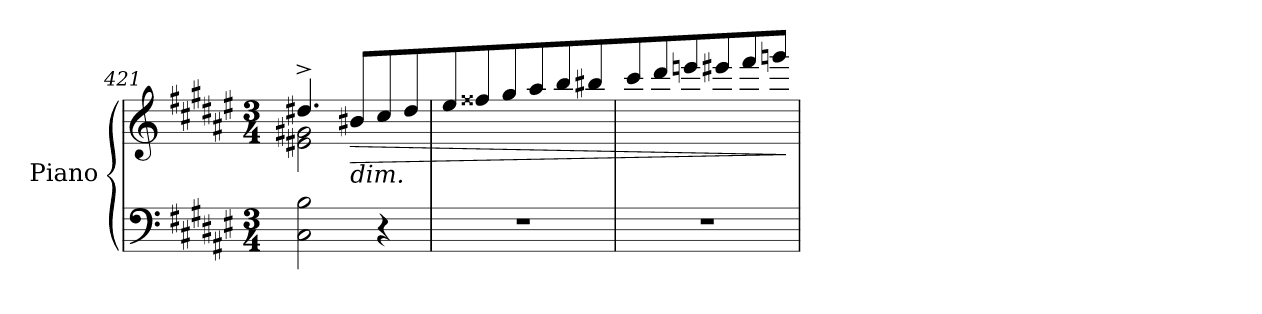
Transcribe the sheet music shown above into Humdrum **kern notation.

**kern	**kern	**dynam
*part1	*part1	*part1
*staff2	*staff1	*staff1/2
*I"Piano	*	*
*I'Pno	*	*
!!LO:LB:g=z
*clefF4	*clefG2	*
*k[f#c#g#d#a#e#]	*k[f#c#g#d#a#e#]	*
*M3/4	*M3/4	*
=421	=421	=421
*	*^	*
2C#\ 2B\	4.dd#X^/	2e#X\ 2g#X\	.
!	!LO:TX:b:i:t=dim.	!	!
!	!	!	!LO:HP:b
.	8b#X/L	.	>
4r	8cc#/	4ryy	.
.	8dd#/	.	.
*	*v	*v	*
=422	=422	=422
2.r	8ee#/	.
.	8ff##X/	.
.	8gg#/	.
.	8aa#/	.
.	8bb/	.
.	8bb#X/	.
=423	=423	=423
2.r	8ccc#/	.
.	8ddd#/	.
.	8eeen/	.
.	8eee#X/	.
.	8fff#/	.
.	8gggn/J	.
.	.	]
=	=	=
*-	*-	*-
